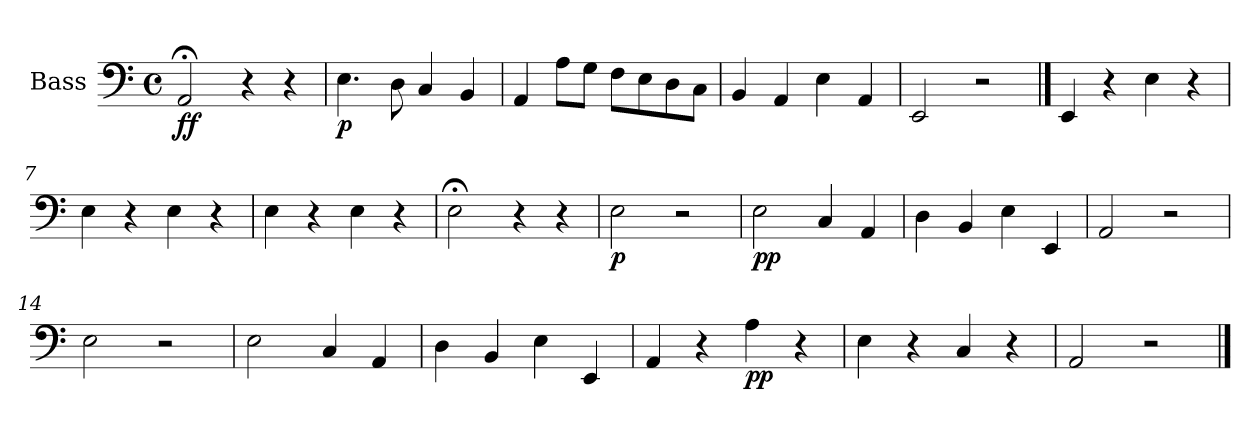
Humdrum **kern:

**kern	**dynam
*part1	*part1
*staff1	*staff1
*I"Bass	*
*I'B.	*
*clefF4	*
*k[]	*
*M4/4	*
*met(c)	*
=1	=1
!	!LO:DY:b
2AA;/	ff
4r	.
4r	.
=2	=2
!	!LO:DY:b
4.E\	p
8D\	.
4C/	.
4BB/	.
=3	=3
4AA/	.
8A\L	.
8G\J	.
8F\L	.
8E\	.
8D\	.
8C\J	.
=4	=4
4BB/	.
4AA/	.
4E\	.
4AA/	.
=5	=5
2EE/	.
2r	.
==6	==6
4EE/	.
4r	.
4E\	.
4r	.
!!LO:LB:g=z
=7	=7
4E\	.
4r	.
4E\	.
4r	.
=8	=8
4E\	.
4r	.
4E\	.
4r	.
=9	=9
2E;<\	.
4r	.
4r	.
=10	=10
!	!LO:DY:b
2E\	p
2r	.
=11	=11
!	!LO:DY:b
2E\	pp
4C/	.
4AA/	.
=12	=12
4D\	.
4BB/	.
4E\	.
4EE/	.
=13	=13
2AA/	.
2r	.
=14	=14
2E\	.
2r	.
=15	=15
2E\	.
4C/	.
4AA/	.
!!LO:LB:g=z
=16	=16
4D\	.
4BB/	.
4E\	.
4EE/	.
=17	=17
4AA/	.
4r	.
!	!LO:DY:b
4A\	pp
4r	.
=18	=18
4E\	.
4r	.
4C/	.
4r	.
=19	=19
2AA/	.
2r	.
==	==
*-	*-
